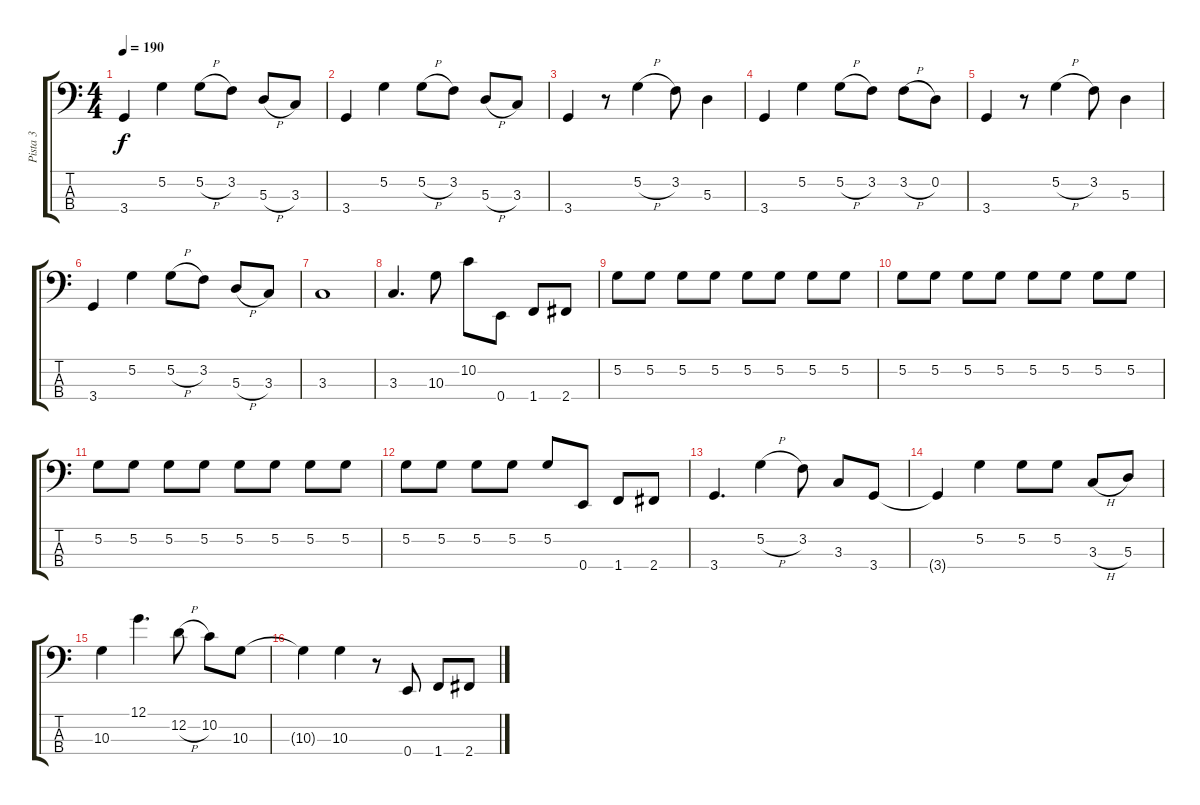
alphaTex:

\track ("Pista 3" "Pista 3") {instrument electricbasspick}
\staff {score tabs}
\tuning (G2 D2 A1 E1) {hide}
\ts (4 4)
\tempo 190
\clef f4
\ks c
3.4.4{dy f} 5.2.4 5.2{h}.8 3.2.8 5.3{h}.8 3.3.8 |
3.4.4 5.2.4 5.2{h}.8 3.2.8 5.3{h}.8 3.3.8 |
3.4.4 r.8 5.2{h}.4 3.2.8 5.3.4 |
3.4.4 5.2.4 5.2{h}.8 3.2.8 3.2{h}.8 0.2.8 |
3.4.4 r.8 5.2{h}.4 3.2.8 5.3.4 |
3.4.4 5.2.4 5.2{h}.8 3.2.8 5.3{h}.8 3.3.8 |
3.3.1 |
3.3.4{d} 10.3.8 10.2.8 0.4.8 1.4.8 2.4.8 |
5.2.8 5.2.8 5.2.8 5.2.8 5.2.8 5.2.8 5.2.8 5.2.8 |
5.2.8 5.2.8 5.2.8 5.2.8 5.2.8 5.2.8 5.2.8 5.2.8 |
5.2.8 5.2.8 5.2.8 5.2.8 5.2.8 5.2.8 5.2.8 5.2.8 |
5.2.8 5.2.8 5.2.8 5.2.8 5.2.8 0.4.8 1.4.8 2.4.8 |
3.4.4{d} 5.2{h}.4 3.2.8 3.3.8 3.4.8 |
3.4{t}.4 5.2.4 5.2.8 5.2.8 3.3{h}.8 5.3.8 |
10.3.4 12.1.4{d} 12.2{h}.8 10.2.8 10.3.8 |
10.3{t}.4 10.3.4 r.8 0.4.8 1.4.8 2.4.8
